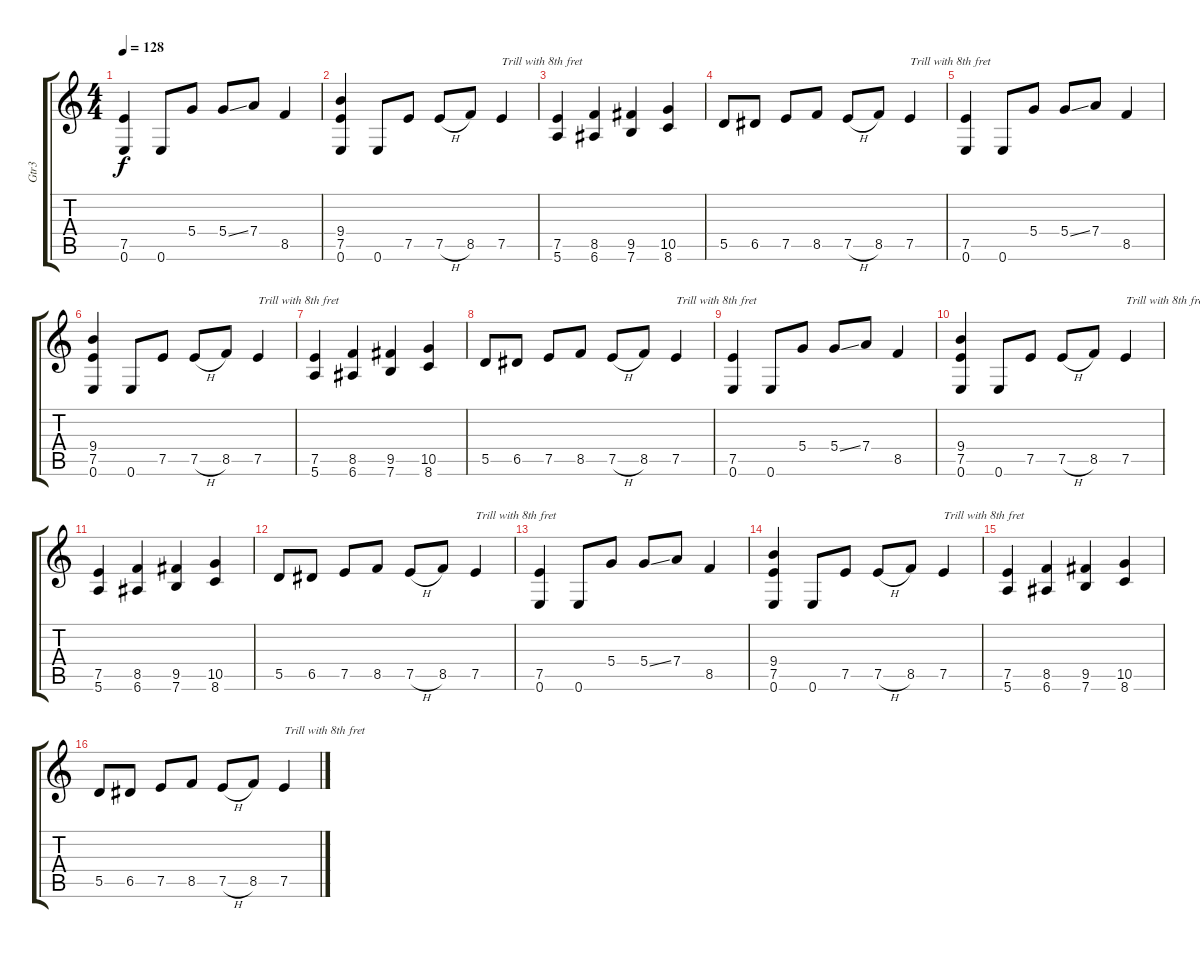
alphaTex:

\track ("Gtr3" "Gtr3") {instrument distortionguitar}
\staff {score tabs}
\tuning (E4 B3 G3 D3 A2 E2) {hide}
\ts (4 4)
\tempo 128
\clef g2
\ks c
(7.5 0.6).4{dy f} 0.6.8 5.4.8 5.4{ss}.8 7.4.8 8.5.4 |
(9.4 7.5 0.6).4 0.6.8 7.5.8 7.5{h}.8 8.5.8 7.5.4{txt "Trill with 8th fret"} |
(7.5 5.6).4 (8.5 6.6).4 (9.5 7.6).4 (10.5 8.6).4 |
5.5.8 6.5.8 7.5.8 8.5.8 7.5{h}.8 8.5.8 7.5.4{txt "Trill with 8th fret"} |
(7.5 0.6).4 0.6.8 5.4.8 5.4{ss}.8 7.4.8 8.5.4 |
(9.4 7.5 0.6).4 0.6.8 7.5.8 7.5{h}.8 8.5.8 7.5.4{txt "Trill with 8th fret"} |
(7.5 5.6).4 (8.5 6.6).4 (9.5 7.6).4 (10.5 8.6).4 |
5.5.8 6.5.8 7.5.8 8.5.8 7.5{h}.8 8.5.8 7.5.4{txt "Trill with 8th fret"} |
(7.5 0.6).4 0.6.8 5.4.8 5.4{ss}.8 7.4.8 8.5.4 |
(9.4 7.5 0.6).4 0.6.8 7.5.8 7.5{h}.8 8.5.8 7.5.4{txt "Trill with 8th fret"} |
(7.5 5.6).4 (8.5 6.6).4 (9.5 7.6).4 (10.5 8.6).4 |
5.5.8 6.5.8 7.5.8 8.5.8 7.5{h}.8 8.5.8 7.5.4{txt "Trill with 8th fret"} |
(7.5 0.6).4 0.6.8 5.4.8 5.4{ss}.8 7.4.8 8.5.4 |
(9.4 7.5 0.6).4 0.6.8 7.5.8 7.5{h}.8 8.5.8 7.5.4{txt "Trill with 8th fret"} |
(7.5 5.6).4 (8.5 6.6).4 (9.5 7.6).4 (10.5 8.6).4 |
5.5.8 6.5.8 7.5.8 8.5.8 7.5{h}.8 8.5.8 7.5.4{txt "Trill with 8th fret"}
